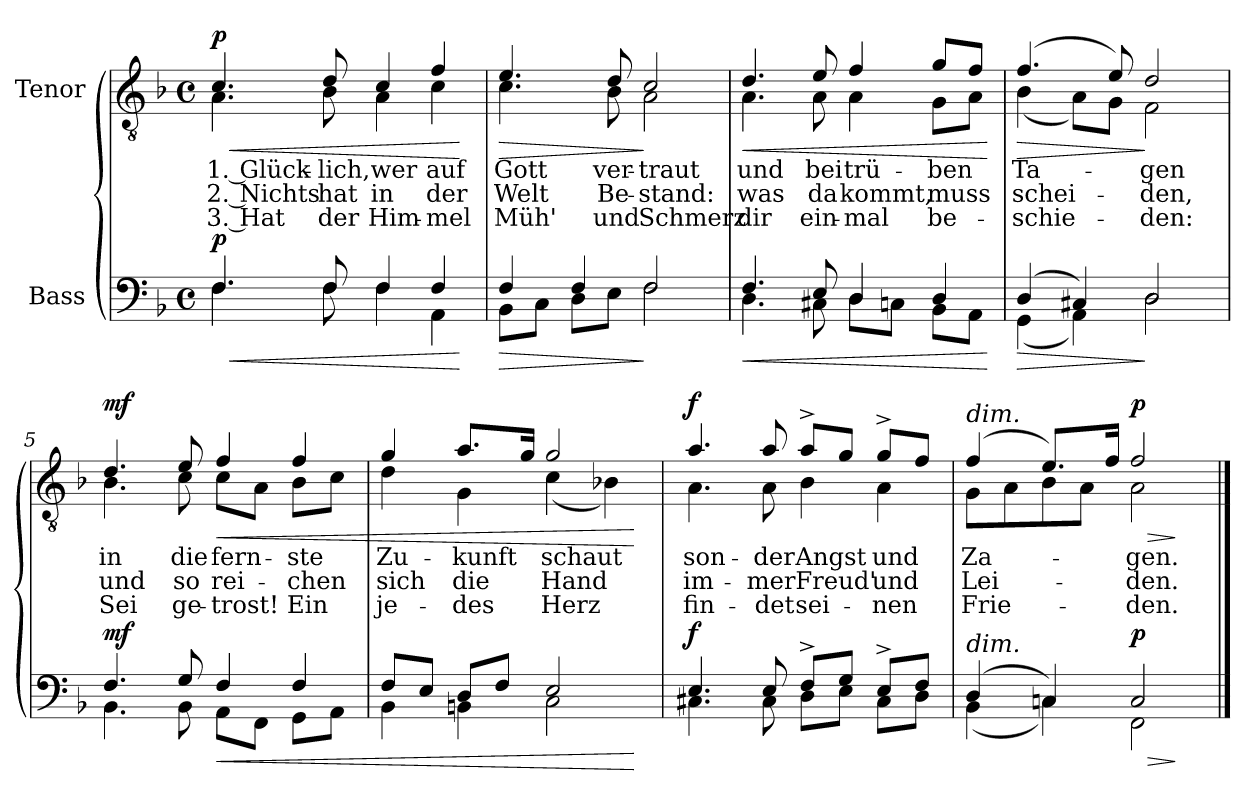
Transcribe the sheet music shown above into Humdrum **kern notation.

**kern	**dynam	**kern	**text	**text	**text	**dynam
*part2	*part2	*part1	*part1	*part1	*part1	*part1
*staff2	*staff2	*staff1	*staff1	*staff1	*staff1	*staff1
*I"Bass	*	*I"Tenor	*	*	*	*
*clefF4	*	*clefGv2	*	*	*	*
*k[b-]	*	*k[b-]	*	*	*	*
*M4/4	*	*M4/4	*	*	*	*
*met(c)	*	*met(c)	*	*	*	*
=1	=1	=1	=1	=1	=1	=1
!	!	!LO:TX:a:B:t=Langsam	!	!	!	!
!	!LO:HP:b	!	!LO:LY:b	!LO:LY:b	!LO:LY:b	!LO:HP:b
*^	*	*^	*	*	*	*
!	!	!LO:DY:n=1:a	!	!	!	!	!	!LO:DY:n=1:a
4.F/	4.F\	< p	4.c/	4.A\	1. Glück-	2. Nichts	3. Hat	< p
!	!	!	!	!	!LO:LY:b	!LO:LY:b	!LO:LY:b	!
8F/	8F\	.	8d/	8B-\	-lich,	hat	der	.
!	!	!	!	!	!LO:LY:b	!LO:LY:b	!LO:LY:b	!
4F/	4F\	.	4c/	4A\	wer	in	Him-	.
!	!	!	!	!	!LO:LY:b	!LO:LY:b	!LO:LY:b	!
4F/	4AA\	.	4f/	4c\	auf	der	-mel	.
*v	*v	*	*	*	*	*	*	*
*	*	*v	*v	*	*	*	*
.	[	.	.	.	.	[
=2	=2	=2	=2	=2	=2	=2
!	!LO:HP:b	!	!LO:LY:b	!LO:LY:b	!LO:LY:b	!LO:HP:b
*^	*	*^	*	*	*	*
4F/	8BB-\L	>	4.e/	4.c\	Gott	Welt	Müh'	>
.	8C\J	.	.	.	.	.	.	.
4F/	8D\L	.	.	.	.	.	.	.
!	!	!	!	!	!LO:LY:b	!LO:LY:b	!LO:LY:b	!
.	8E\J	.	8d/	8B-\	ver-	Be-	und	.
!	!	!	!	!	!LO:LY:b	!LO:LY:b	!LO:LY:b	!
2F/	2F\	]	2c/	2A\	-traut	-stand:	Schmerz	]
=3	=3	=3	=3	=3	=3	=3	=3	=3
!	!	!LO:HP:b	!	!	!LO:LY:b	!LO:LY:b	!LO:LY:b	!LO:HP:b
4.F/	4.D\	<	4.d/	4.A\	und	was	dir	<
!	!	!	!	!	!LO:LY:b	!LO:LY:b	!LO:LY:b	!
8E/	8C#X\	.	8e/	8A\	bei	da	ein-	.
!	!	!	!	!	!LO:LY:b	!LO:LY:b	!LO:LY:b	!
4D/	8D\L	.	4f/	4A\	trü-	kommt,	-mal	.
.	8Cn\J	.	.	.	.	.	.	.
!	!	!	!	!	!LO:LY:b	!LO:LY:b	!LO:LY:b	!
4D/	8BB-\L	.	8g/L	8G\L	-ben	muss	be-	.
.	8AA\J	.	8f/J	8A\J	.	.	.	.
*v	*v	*	*	*	*	*	*	*
*	*	*v	*v	*	*	*	*
.	[	.	.	.	.	[
!!LO:LB:g=z
=4	=4	=4	=4	=4	=4	=4
!	!LO:HP:b	!	!LO:LY:b	!LO:LY:b	!LO:LY:b	!LO:HP:b
*^	*	*^	*	*	*	*
(4D/	(4GG\	>	(4.f/	(4B-\	Ta-	schei-	-schie-	>
4C#X/)	4AA\)	.	.	8A\L)	.	.	.	.
.	.	.	8e/)	8G\J	.	.	.	.
!	!	!	!	!	!LO:LY:b	!LO:LY:b	!LO:LY:b	!
2D/	2D\	]	2d/	2F\	-gen	-den,	-den:	]
=5	=5	=5	=5	=5	=5	=5	=5	=5
!	!	!LO:DY:a	!	!	!LO:LY:b	!LO:LY:b	!LO:LY:b	!LO:DY:a
4.F/	4.BB-\	mf	4.d/	4.B-\	in	und	Sei	mf
!	!	!	!	!	!LO:LY:b	!LO:LY:b	!LO:LY:b	!
8G/	8BB-\	.	8e/	8c\	die	so	ge-	.
!	!	!LO:HP:b	!	!	!LO:LY:b	!LO:LY:b	!LO:LY:b	!LO:HP:b
4F/	8AA\L	<	4f/	8c\L	fern-	rei-	-trost!	<
.	8FF\J	.	.	8A\J	.	.	.	.
!	!	!	!	!	!LO:LY:b	!LO:LY:b	!LO:LY:b	!
4F/	8GG\L	.	4f/	8B-\L	-ste	chen	Ein	.
.	8AA\J	.	.	8c\J	.	.	.	.
=6	=6	=6	=6	=6	=6	=6	=6	=6
!	!	!	!	!	!LO:LY:b	!LO:LY:b	!LO:LY:b	!
8F/L	4BB-\	.	4g/	4d\	Zu-	-sich	je-	.
8E/J	.	.	.	.	.	.	.	.
!	!	!	!	!	!LO:LY:b	!LO:LY:b	!LO:LY:b	!
8D/L	4BBn\	.	8.a/L	4G\	-kunft	die	-des	.
8F/J	.	.	.	.	.	.	.	.
.	.	.	16g/Jk	.	.	.	.	.
!	!	!	!	!	!LO:LY:b	!LO:LY:b	!LO:LY:b	!
2E/	2C\	.	2g/	(4c\	schaut	Hand	Herz	.
.	.	.	.	4B-X\)	.	.	.	.
*v	*v	*	*	*	*	*	*	*
*	*	*v	*v	*	*	*	*
.	[	.	.	.	.	[
!!LO:LB:g=z
=7	=7	=7	=7	=7	=7	=7
*^	*	*	*	*	*	*
!	!	!LO:DY:a	!	!LO:LY:b	!LO:LY:b	!LO:LY:b	!LO:DY:a
*	*	*	*^	*	*	*	*
4.E/	4.C#X\	f	4.a/	4.A\	son-	im-	fin-	f
!	!	!	!	!	!LO:LY:b	!LO:LY:b	!LO:LY:b	!
8E/	8C#\	.	8a/	8A\	-der	-mer	-det	.
!	!	!	!	!	!LO:LY:b	!LO:LY:b	!LO:LY:b	!
8F^/L	8D\L	.	8a^/L	4B-\	Angst	Freud'	sei-	.
8G/J	8E\J	.	8g/J	.	.	.	.	.
!	!	!	!	!	!LO:LY:b	!LO:LY:b	!LO:LY:b	!
8E^/L	8C#\L	.	8g^/L	4A\	und	und	-nen	.
8F/J	8D\J	.	8f/J	.	.	.	.	.
=8	=8	=8	=8	=8	=8	=8	=8	=8
!	!	!	!LO:TX:a:i:t=dim.	!	!	!	!	!
!LO:TX:a:i:t=dim.	!	!	!	!	!	!	!	!
!	!	!	!	!	!LO:LY:b	!LO:LY:b	!LO:LY:b	!
(4D/	(4BB-\	.	(4f/	8G\L	Za-	Lei-	Frie-	.
.	.	.	.	8A\	.	.	.	.
4C/)	4Cn\)	.	8.e/L)	8B-\	.	.	.	.
.	.	.	.	8A\J	.	.	.	.
.	.	.	16f/Jk	.	.	.	.	.
!	!	!LO:HP:b	!	!	!LO:LY:b	!LO:LY:b	!LO:LY:b	!LO:HP:b
!	!	!LO:DY:n=1:a	!	!	!	!	!	!LO:DY:n=1:a
2C/	2FF\	> p	2f/	2A\	-gen.	-den.	-den.	> p
*v	*v	*	*	*	*	*	*	*
*	*	*v	*v	*	*	*	*
.	]	.	.	.	.	]
==	==	==	==	==	==	==
*-	*-	*-	*-	*-	*-	*-
